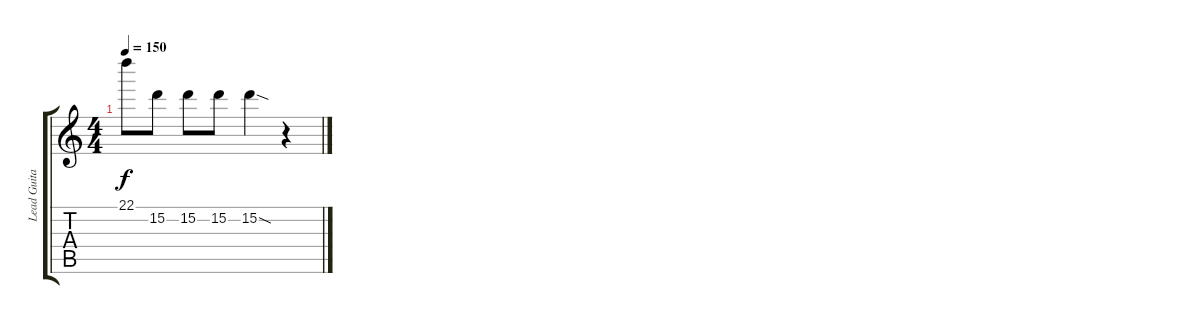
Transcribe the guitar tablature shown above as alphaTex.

\track ("Lead Guitar" "Lead Guita") {instrument distortionguitar}
\staff {score tabs}
\tuning (E4 B3 G3 D3 A2 E2) {hide}
\ts (4 4)
\tempo 150
\clef g2
\ks c
22.1{t}.8{dy f} 15.2.8 15.2.8 15.2.8 15.2{sod}.4 r.4
